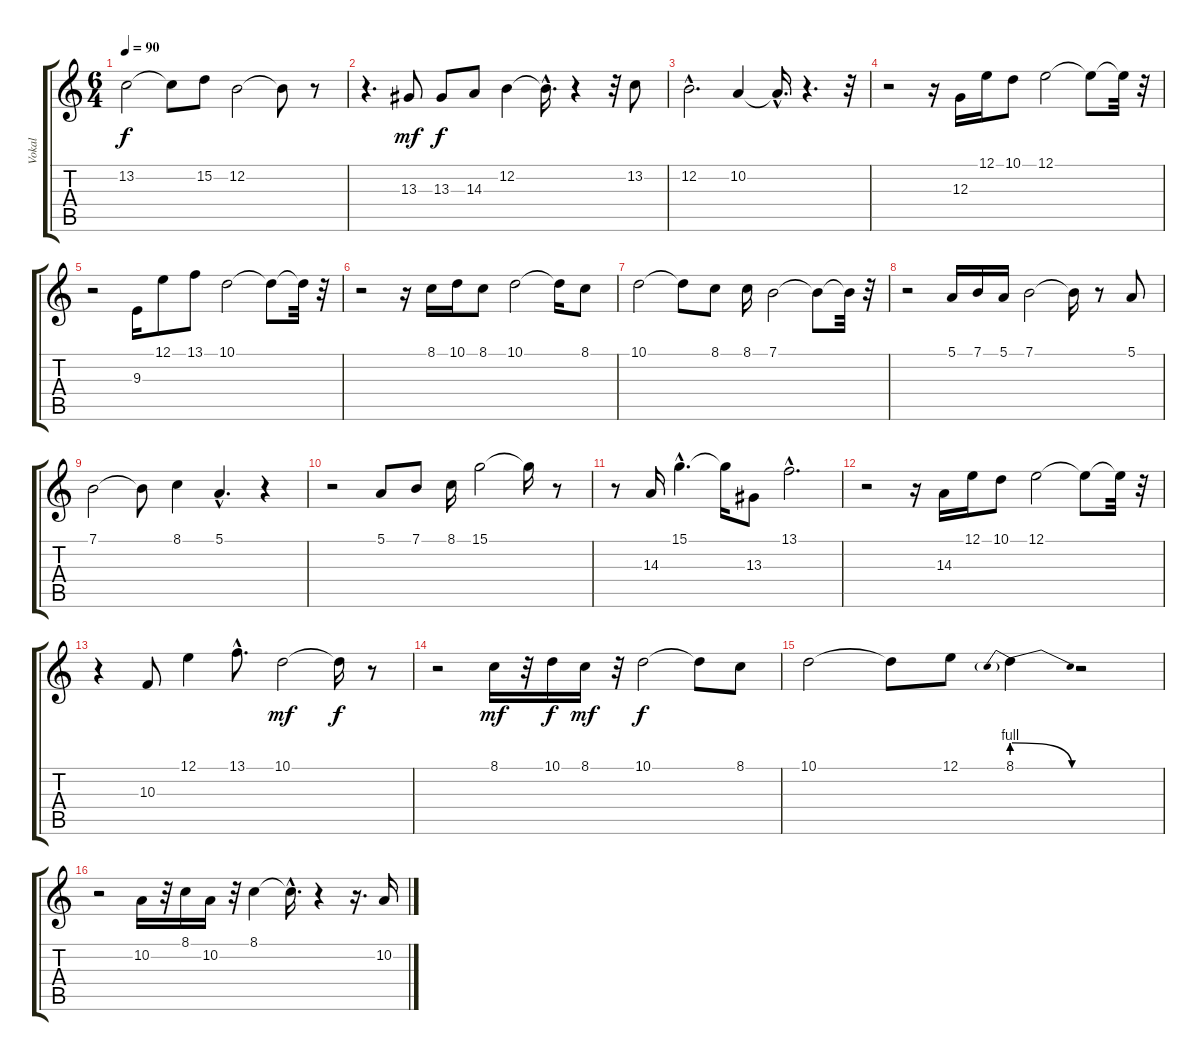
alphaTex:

\track ("Vokal" "Vokal") {instrument choiraahs}
\staff {score tabs}
\tuning (E4 B3 G3 D3 A2 E2) {hide}
\ts (6 4)
\tempo 90
\clef g2
\ks c
13.2.2{dy f} 13.2{t}.8 15.2.8 12.2.2 12.2{t}.8 r.8 |
r.4{d} 13.3.8{dy mf} 13.3.8{dy f} 14.3.8 12.2.4 12.2{hac t}.16{d} r.4 r.32 13.2.8 |
12.2{hac}.2{d} 10.2.4 10.2{hac t}.16{d} r.4{d} r.32 |
r.2 r.16 12.3.16 12.1.16 10.1.8 12.1.2 12.1{t}.8 12.1{t}.32 r.32 |
r.2 9.3.16 12.1.8 13.1.8 10.1.2 10.1{t}.8 10.1{t}.32 r.32 |
r.2 r.16 8.1.16 10.1.16 8.1.8 10.1.2 10.1{t}.16 8.1.8 |
10.1.2 10.1{t}.8 8.1.8 8.1.16 7.1.2 7.1{t}.8 7.1{t}.32 r.32 |
r.2 5.1.16 7.1.16 5.1.16 7.1.2 7.1{t}.16 r.8 5.1.8 |
7.1.2 7.1{t}.8 8.1.4 5.1{hac}.4{d} r.4 |
r.2 5.1.8 7.1.8 8.1.16 15.1.2 15.1{t}.16 r.8 |
r.8 14.3.16 15.1{hac}.4{d} 15.1{t}.16 13.3.8 13.1{hac}.2{d} |
r.2 r.16 14.3.16 12.1.16 10.1.8 12.1.2 12.1{t}.8 12.1{t}.32 r.32 |
r.4 10.3.8 12.1.4 13.1{hac}.8{d} 10.1.2{dy mf} 10.1{t}.16{dy f} r.8 |
r.2 8.1.16{dy mf} r.32 10.1.16{dy f} 8.1.16{dy mf} r.32 10.1.2{dy f} 10.1{t}.8 8.1.8 |
10.1.2 10.1{t}.8 12.1.8 8.1{be (prebendrelease 0 4 60 0)}.4 r.2 |
r.2 10.2.16 r.32 8.1.16 10.2.16 r.32 8.1.4 8.1{hac t}.16{d} r.4 r.16{d} 10.2.16
